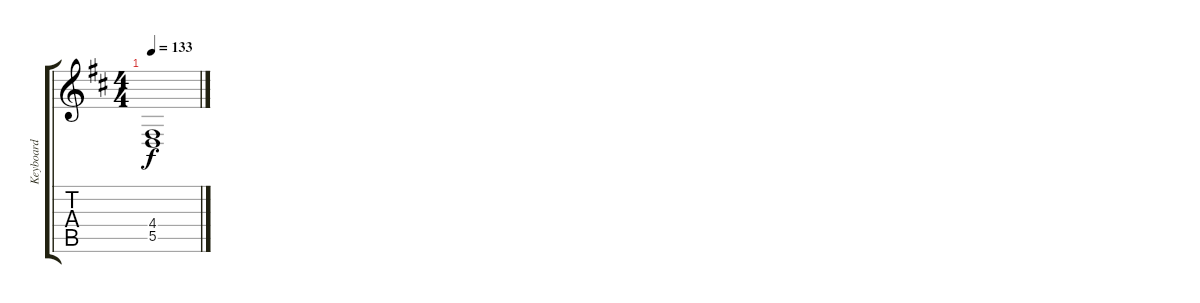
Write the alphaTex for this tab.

\track ("Keyboard" "Keyboard") {instrument synthstrings2}
\staff {score tabs}
\tuning (E4 B3 G3 D3 A2 E2) {hide}
\ts (4 4)
\tempo 133
\clef g2
\ks d
(4.4 5.5).1{dy f}
